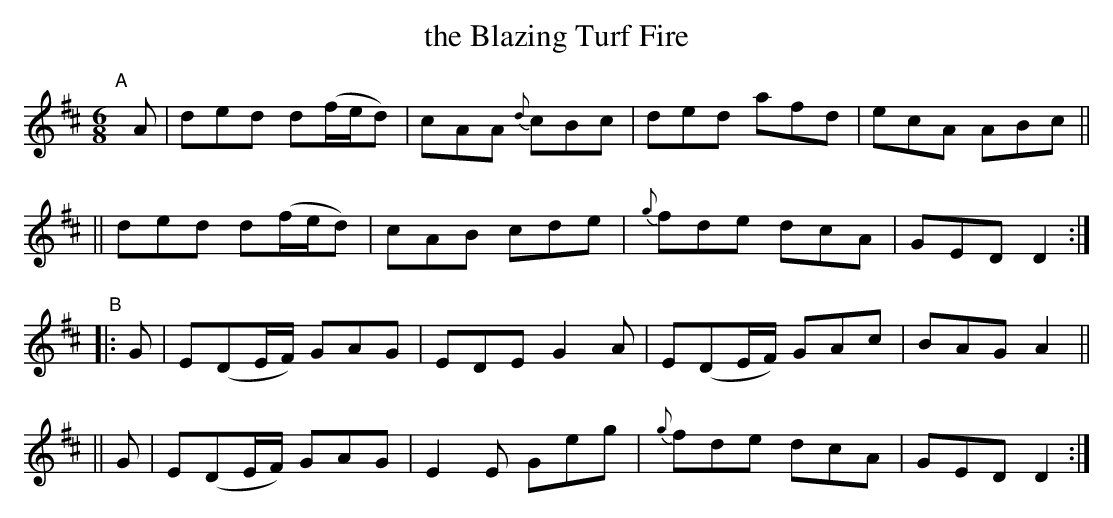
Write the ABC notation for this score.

X:1
T: the Blazing Turf Fire
M: 6/8
L: 1/8
K: D
"^A"[|]A \
|  ded d(f/e/d) | cAA {d}cBc | ded afd | ecA ABc ||
|| ded d(f/e/d) | cAB cde | {g}fde dcA | GED D2 :|
"^B"\
|: G | E(DE/F/) GAG | EDE G2A | E(DE/F/) GAc | BAG A2 ||
|| G | E(DE/F/) GAG | E2E Geg | {g}fde dcA | GED D2 :|
